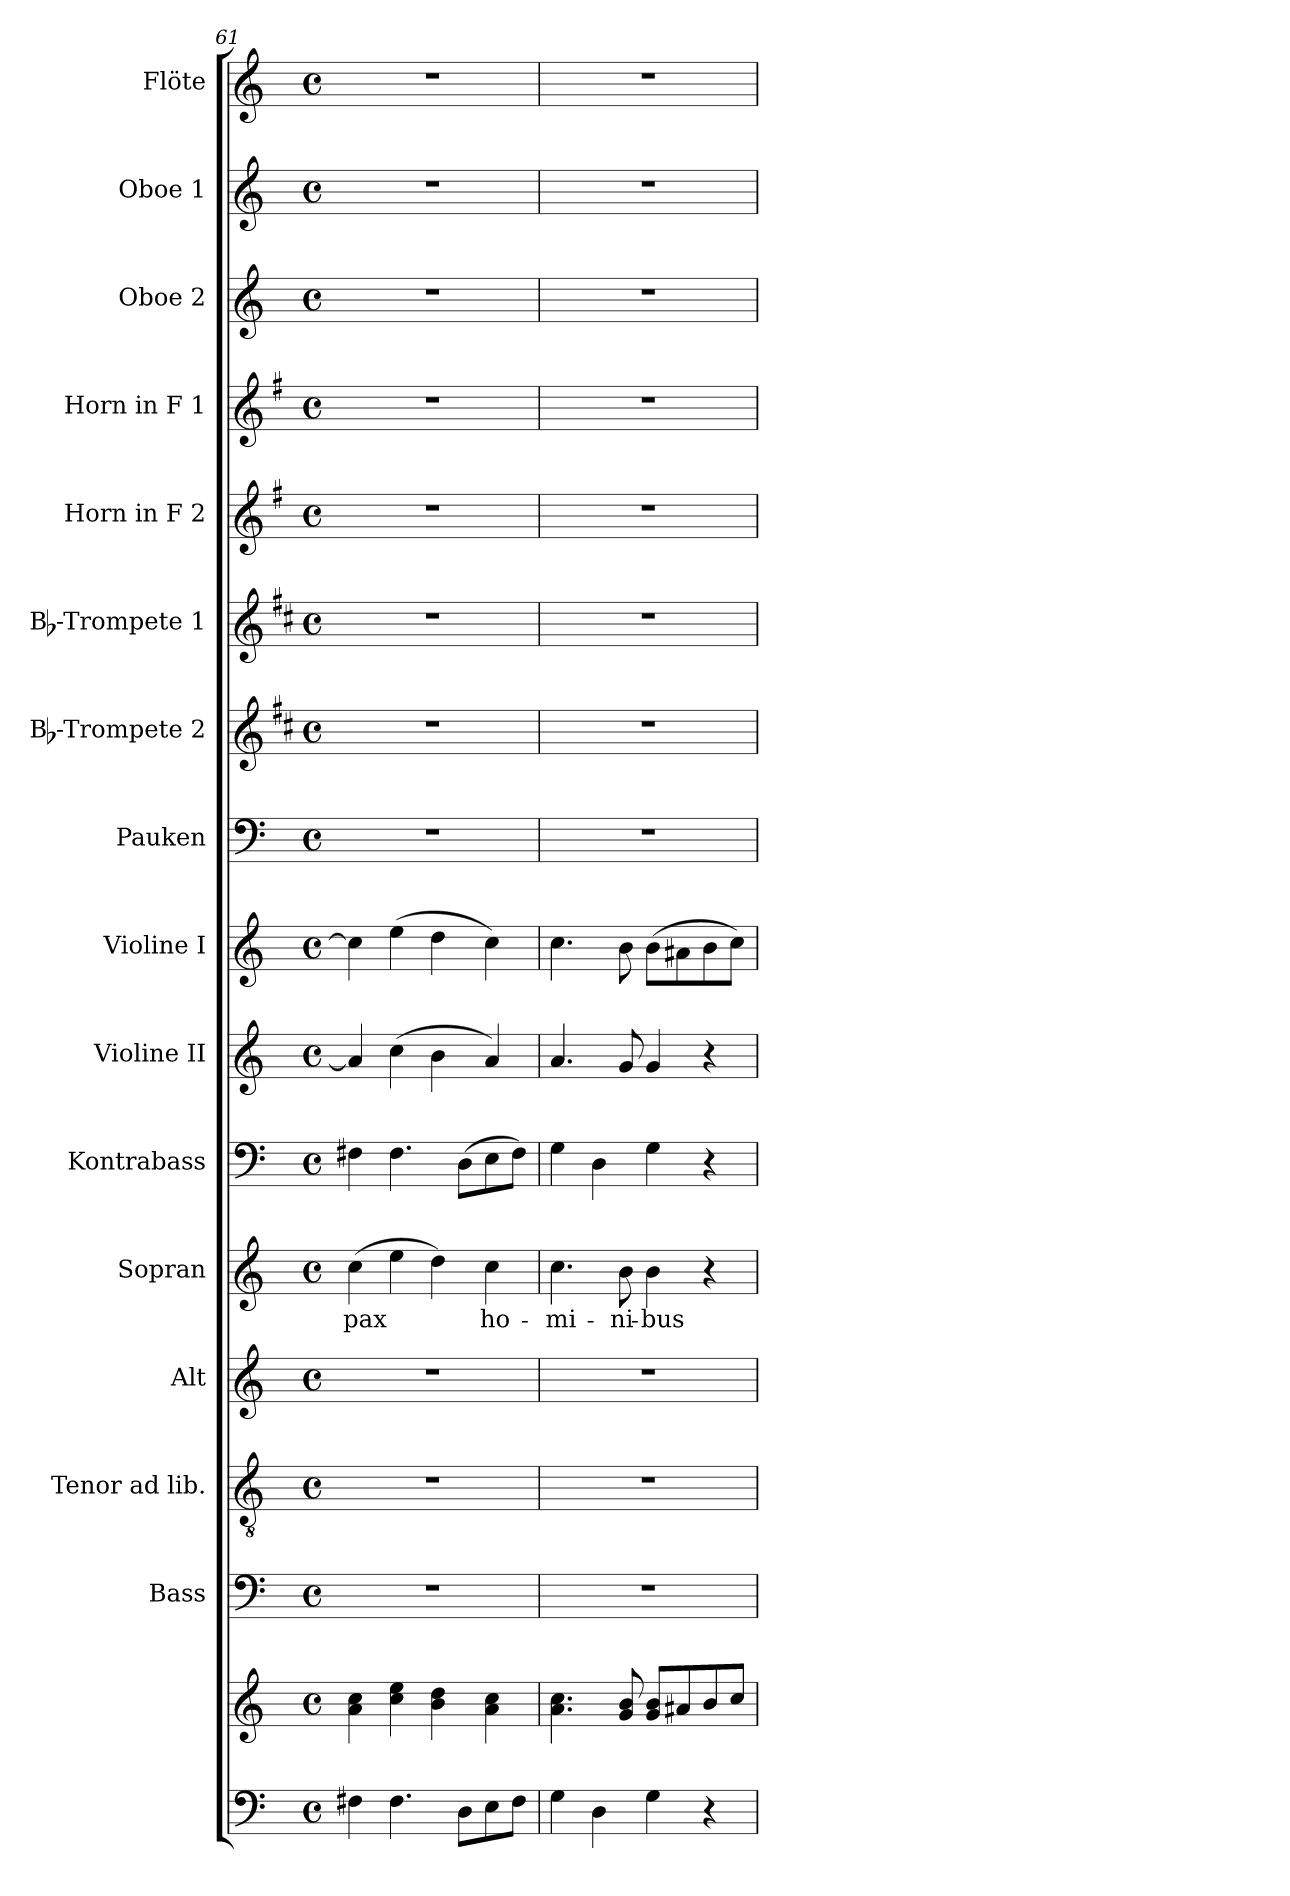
**kern	**kern	**kern	**kern	**kern	**kern	**text	**kern	**kern	**kern	**kern	**kern	**kern	**kern	**kern	**kern	**kern	**kern
*part16	*part16	*part15	*part14	*part13	*part12	*part12	*part11	*part10	*part9	*part8	*part7	*part6	*part5	*part4	*part3	*part2	*part1
*staff17	*staff16	*staff15	*staff14	*staff13	*staff12	*staff12	*staff11	*staff10	*staff9	*staff8	*staff7	*staff6	*staff5	*staff4	*staff3	*staff2	*staff1
*	*	*I"Bass	*I"Tenor ad lib.	*I"Alt	*I"Sopran	*	*I"Kontrabass	*I"Violine II	*I"Violine I	*I"Pauken	*I"Bb-Trompete 2	*I"Bb-Trompete 1	*I"Horn in F 2	*I"Horn in F 1	*I"Oboe 2	*I"Oboe 1	*I"Flöte
*	*	*I'B.	*I'T.	*I'A.	*I'S.	*	*I'Kb.	*I'Vl. II	*I'Vl. I	*I'Pk.	*I'Bb Trp. 2	*I'Bb Trp. 1	*	*	*I'Ob. 2	*I'Ob. 1	*I'Fl.
!!LO:PB:g=z
*clefF4	*clefG2	*clefF4	*clefGv2	*clefG2	*clefG2	*	*clefF4	*clefG2	*clefG2	*clefF4	*clefG2	*clefG2	*clefG2	*clefG2	*clefG2	*clefG2	*clefG2
*	*	*	*	*	*	*	*ITrd7c12	*	*	*	*ITrd1c2	*ITrd1c2	*ITrd4c7	*ITrd4c7	*	*	*
*k[]	*k[]	*k[]	*k[]	*k[]	*k[]	*	*k[]	*k[]	*k[]	*k[]	*k[]	*k[]	*k[]	*k[]	*k[]	*k[]	*k[]
*C:	*C:	*C:	*C:	*C:	*C:	*	*C:	*C:	*C:	*C:	*C:	*C:	*C:	*C:	*C:	*C:	*C:
*M4/4	*M4/4	*M4/4	*M4/4	*M4/4	*M4/4	*	*M4/4	*M4/4	*M4/4	*M4/4	*M4/4	*M4/4	*M4/4	*M4/4	*M4/4	*M4/4	*M4/4
*met(c)	*met(c)	*met(c)	*met(c)	*met(c)	*met(c)	*	*met(c)	*met(c)	*met(c)	*met(c)	*met(c)	*met(c)	*met(c)	*met(c)	*met(c)	*met(c)	*met(c)
=61	=61	=61	=61	=61	=61	=61	=61	=61	=61	=61	=61	=61	=61	=61	=61	=61	=61
!	!	!	!	!	!	!LO:LY:b	!	!	!	!	!	!	!	!	!	!	!
4F#X\	4a\ 4cc\	1r	1r	1r	(>4cc\	pax	4FF#X\	4a/]	4cc\]	1r	1r	1r	1r	1r	1r	1r	1r
4.F#\	4cc\ 4ee\	.	.	.	4ee\	.	4.FF#\	(>4cc\	(>4ee\	.	.	.	.	.	.	.	.
.	4b\ 4dd\	.	.	.	4dd\)	.	.	4b\	4dd\	.	.	.	.	.	.	.	.
8D\L	.	.	.	.	.	.	(>8DD\L	.	.	.	.	.	.	.	.	.	.
!	!	!	!	!	!	!LO:LY:b	!	!	!	!	!	!	!	!	!	!	!
8E\	4a\ 4cc\	.	.	.	4cc\	ho-	8EE\	4a/)	4cc\)	.	.	.	.	.	.	.	.
8F#\J	.	.	.	.	.	.	8FF#\J)	.	.	.	.	.	.	.	.	.	.
=62	=62	=62	=62	=62	=62	=62	=62	=62	=62	=62	=62	=62	=62	=62	=62	=62	=62
!	!	!	!	!	!	!LO:LY:b	!	!	!	!	!	!	!	!	!	!	!
4G\	4.a\ 4.cc\	1r	1r	1r	4.cc\	-mi-	4GG\	4.a/	4.cc\	1r	1r	1r	1r	1r	1r	1r	1r
4D\	.	.	.	.	.	.	4DD\	.	.	.	.	.	.	.	.	.	.
!	!	!	!	!	!	!LO:LY:b	!	!	!	!	!	!	!	!	!	!	!
.	8g/ 8b/	.	.	.	8b\	-ni-	.	8g/	8b\	.	.	.	.	.	.	.	.
!	!	!	!	!	!	!LO:LY:b	!	!	!	!	!	!	!	!	!	!	!
4G\	8g/ 8b/L	.	.	.	4b\	-bus	4GG\	4g/	(>8b\L	.	.	.	.	.	.	.	.
.	8a#X/	.	.	.	.	.	.	.	8a#X\	.	.	.	.	.	.	.	.
4r	8b/	.	.	.	4r	.	4r	4r	8b\	.	.	.	.	.	.	.	.
.	8cc/J	.	.	.	.	.	.	.	8cc\J)	.	.	.	.	.	.	.	.
=	=	=	=	=	=	=	=	=	=	=	=	=	=	=	=	=	=
*-	*-	*-	*-	*-	*-	*-	*-	*-	*-	*-	*-	*-	*-	*-	*-	*-	*-
